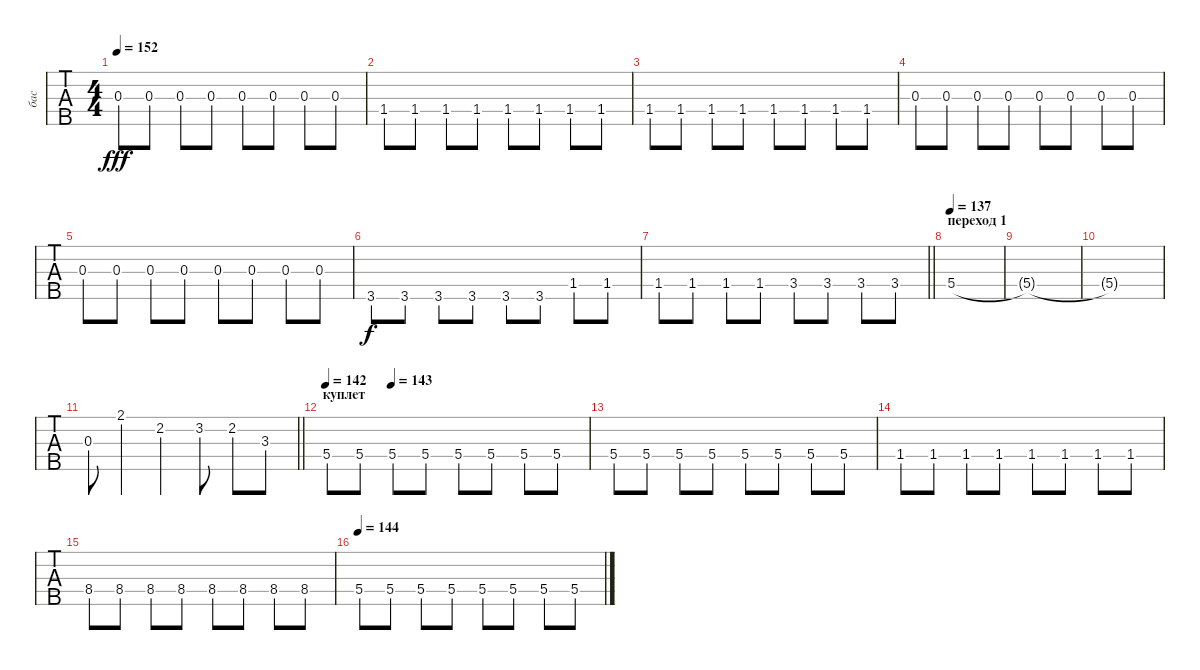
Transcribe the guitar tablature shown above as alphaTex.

\track ("бас" "бас") {instrument electricbassfinger}
\staff {tabs}
\tuning (G2 D2 A1 E1 B0) {hide}
\ts (4 4)
\tempo 152
\clef f4
\ks c
0.3.8{dy fff} 0.3.8 0.3.8 0.3.8 0.3.8 0.3.8 0.3.8 0.3.8 |
1.4.8 1.4.8 1.4.8 1.4.8 1.4.8 1.4.8 1.4.8 1.4.8 |
1.4.8 1.4.8 1.4.8 1.4.8 1.4.8 1.4.8 1.4.8 1.4.8 |
0.3.8 0.3.8 0.3.8 0.3.8 0.3.8 0.3.8 0.3.8 0.3.8 |
0.3.8 0.3.8 0.3.8 0.3.8 0.3.8 0.3.8 0.3.8 0.3.8 |
3.5.8{dy f} 3.5.8 3.5.8 3.5.8 3.5.8 3.5.8 1.4.8 1.4.8 |
\barLineRight lightlight
1.4.8 1.4.8 1.4.8 1.4.8 3.4.8 3.4.8 3.4.8 3.4.8 |
\section ("" "переход 1")
\tempo 137
5.4.1 |
5.4{t}.1 |
5.4{t}.1 |
\barLineRight lightlight
0.3.8 2.1.4 2.2.4 3.2.8 2.2.8 3.3.8 |
\section ("" "куплет")
\tempo 142
\tempo (143 0.25)
5.4.8 5.4.8 5.4.8 5.4.8 5.4.8 5.4.8 5.4.8 5.4.8 |
5.4.8 5.4.8 5.4.8 5.4.8 5.4.8 5.4.8 5.4.8 5.4.8 |
1.4.8 1.4.8 1.4.8 1.4.8 1.4.8 1.4.8 1.4.8 1.4.8 |
8.4.8 8.4.8 8.4.8 8.4.8 8.4.8 8.4.8 8.4.8 8.4.8 |
\tempo 144
5.4.8 5.4.8 5.4.8 5.4.8 5.4.8 5.4.8 5.4.8 5.4.8
